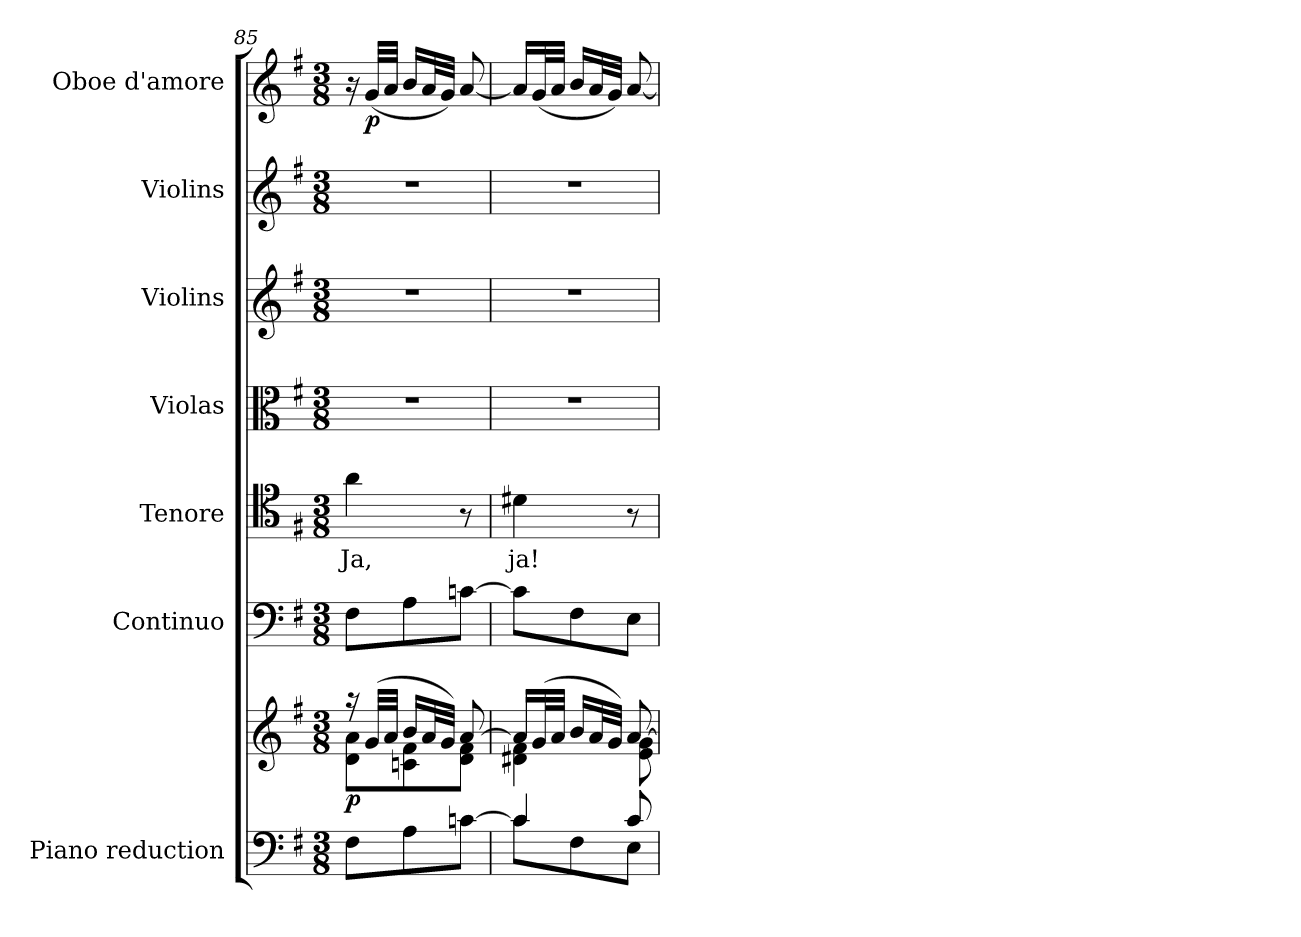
**kern	**kern	**dynam	**kern	**kern	**text	**kern	**kern	**kern	**kern	**dynam
*part7	*part7	*part7	*part6	*part5	*part5	*part4	*part3	*part2	*part1	*part1
*staff8	*staff7	*staff7/8	*staff6	*staff5	*staff5	*staff4	*staff3	*staff2	*staff1	*staff1
*I"Piano reduction	*	*	*I"Continuo	*I"Tenore	*	*I"Violas	*I"Violins	*I"Violins	*I"Oboe d'amore	*
*I'Pno	*	*	*	*	*	*	*	*	*I'Ob	*
*clefF4	*clefG2	*	*clefF4	*clefC4	*	*clefC3	*clefG2	*clefG2	*clefG2	*
*k[f#]	*k[f#]	*	*k[f#]	*k[f#]	*	*k[f#]	*k[f#]	*k[f#]	*k[f#]	*
*M3/8	*M3/8	*	*M3/8	*M3/8	*	*M3/8	*M3/8	*M3/8	*M3/8	*
=85	=85	=85	=85	=85	=85	=85	=85	=85	=85	=85
*	*^	*	*	*	*	*	*	*	*	*
!	!	!	!LO:DY:b	!	!	!LO:LY:b	!	!	!	!	!
8F#\L	16r	8d\ 8a\L	p	8F#\L	4a\	Ja,	4.r	4.r	4.r	16r	.
!	!	!	!	!	!	!	!	!	!	!	!LO:DY:b
.	(>32g/LLL	.	.	.	.	.	.	.	.	(<32g/LLL	p
.	32a/JJJ	.	.	.	.	.	.	.	.	32a/JJJ	.
8A\	16b/LL	8cn\ 8f#\	.	8A\	.	.	.	.	.	16b/LL	.
.	32a/L	.	.	.	.	.	.	.	.	32a/L	.
.	32g/JJJ)	.	.	.	.	.	.	.	.	32g/JJJ)	.
[8cn\J	[8a/	8d\ 8f#\J	.	[8cn\J	8r	.	.	.	.	[8a/	.
=86	=86	=86	=86	=86	=86	=86	=86	=86	=86	=86	=86
*^	*	*	*	*	*	*	*	*	*	*	*
!	!	!	!	!	!	!	!LO:LY:b	!	!	!	!	!
4c/	8c\L]	16a/LL]	4d#X\ 4f#\	.	8c\L]	4d#X\	ja!	4.r	4.r	4.r	16a/LL]	.
.	.	(>32g/L	.	.	.	.	.	.	.	.	(<32g/L	.
.	.	32a/JJJ	.	.	.	.	.	.	.	.	32a/JJJ	.
.	8F#\	16b/LL	.	.	8F#\	.	.	.	.	.	16b/LL	.
.	.	32a/L	.	.	.	.	.	.	.	.	32a/L	.
.	.	32g/JJJ)	.	.	.	.	.	.	.	.	32g/JJJ)	.
8c/	8E\J	[8a/	8e\ 8g\	.	8E\J	8r	.	.	.	.	[8a/	.
*v	*v	*	*	*	*	*	*	*	*	*	*	*
*	*v	*v	*	*	*	*	*	*	*	*	*
=	=	=	=	=	=	=	=	=	=	=
*-	*-	*-	*-	*-	*-	*-	*-	*-	*-	*-
